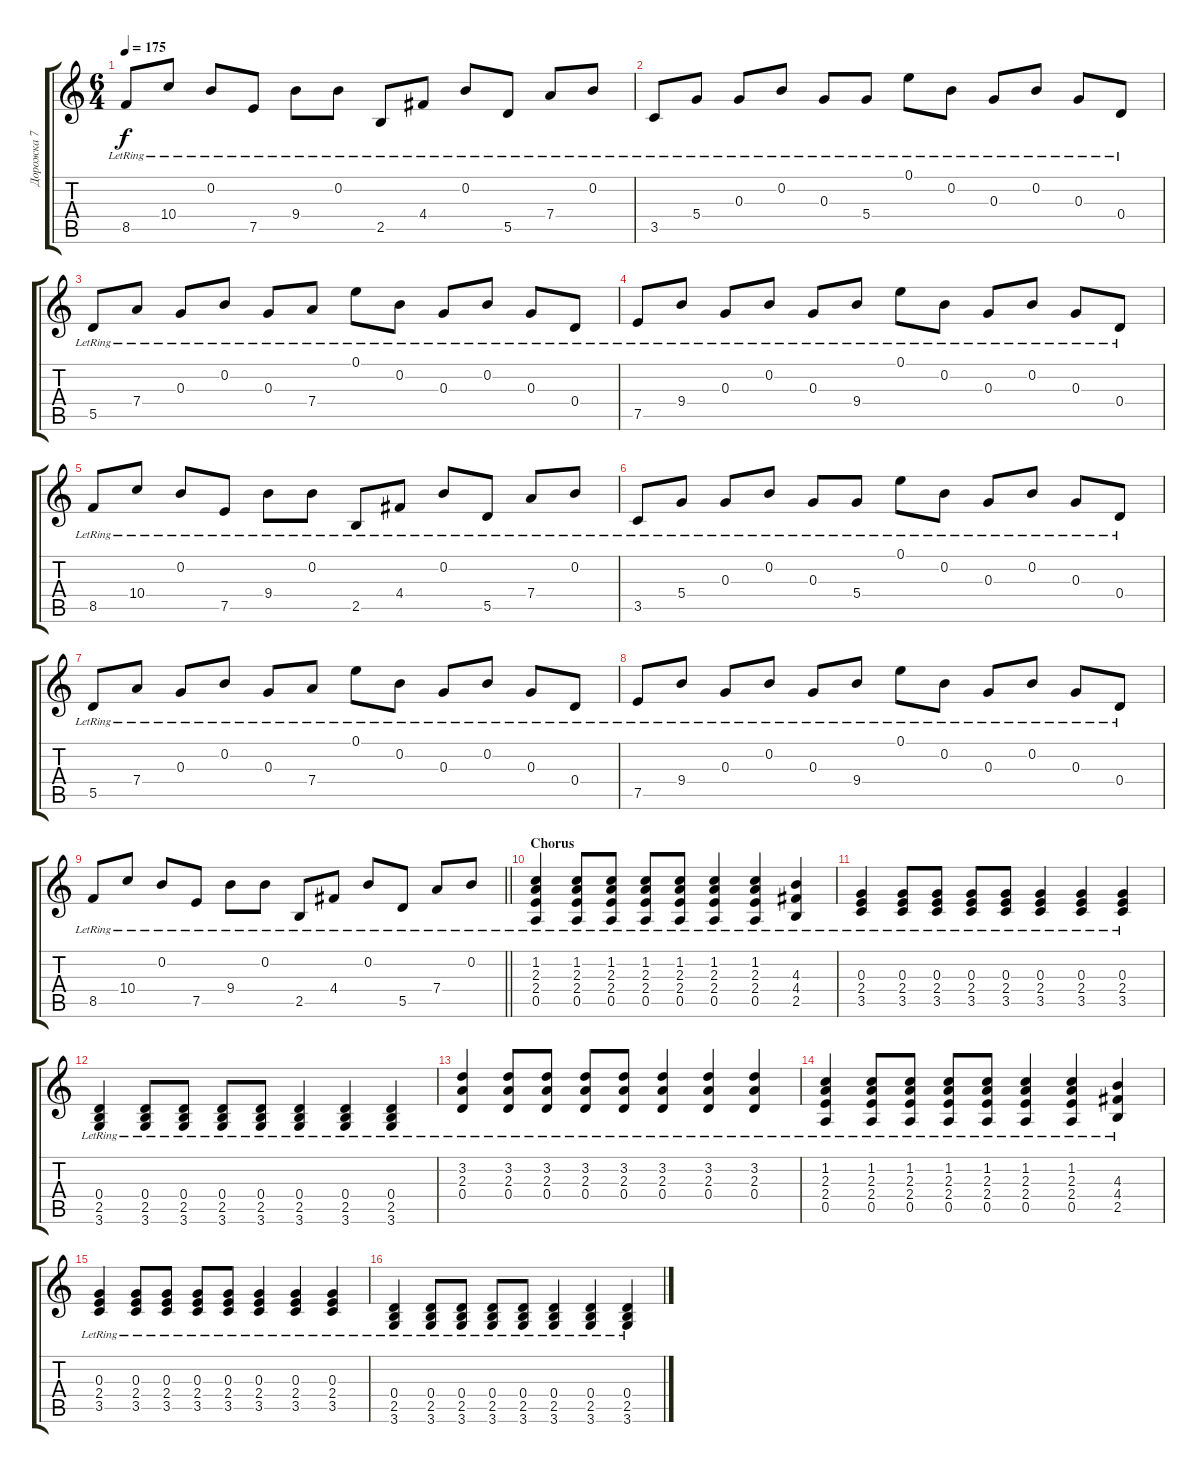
\track ("Дорожка 7" "Дорожка 7") {instrument acousticguitarsteel}
\staff {score tabs}
\tuning (E4 B3 G3 D3 A2 E2) {hide}
\ts (6 4)
\tempo 175
\clef g2
\ks c
8.5{lr}.8{dy f} 10.4{lr}.8 0.2{lr}.8 7.5{lr}.8 9.4{lr}.8 0.2{lr}.8 2.5{lr}.8 4.4{lr}.8 0.2{lr}.8 5.5{lr}.8 7.4{lr}.8 0.2{lr}.8 |
3.5{lr}.8 5.4{lr}.8 0.3{lr}.8 0.2{lr}.8 0.3{lr}.8 5.4{lr}.8 0.1{lr}.8 0.2{lr}.8 0.3{lr}.8 0.2{lr}.8 0.3{lr}.8 0.4{lr}.8 |
5.5{lr}.8 7.4{lr}.8 0.3{lr}.8 0.2{lr}.8 0.3{lr}.8 7.4{lr}.8 0.1{lr}.8 0.2{lr}.8 0.3{lr}.8 0.2{lr}.8 0.3{lr}.8 0.4{lr}.8 |
7.5{lr}.8 9.4{lr}.8 0.3{lr}.8 0.2{lr}.8 0.3{lr}.8 9.4{lr}.8 0.1{lr}.8 0.2{lr}.8 0.3{lr}.8 0.2{lr}.8 0.3{lr}.8 0.4{lr}.8 |
8.5{lr}.8 10.4{lr}.8 0.2{lr}.8 7.5{lr}.8 9.4{lr}.8 0.2{lr}.8 2.5{lr}.8 4.4{lr}.8 0.2{lr}.8 5.5{lr}.8 7.4{lr}.8 0.2{lr}.8 |
3.5{lr}.8 5.4{lr}.8 0.3{lr}.8 0.2{lr}.8 0.3{lr}.8 5.4{lr}.8 0.1{lr}.8 0.2{lr}.8 0.3{lr}.8 0.2{lr}.8 0.3{lr}.8 0.4{lr}.8 |
5.5{lr}.8 7.4{lr}.8 0.3{lr}.8 0.2{lr}.8 0.3{lr}.8 7.4{lr}.8 0.1{lr}.8 0.2{lr}.8 0.3{lr}.8 0.2{lr}.8 0.3{lr}.8 0.4{lr}.8 |
7.5{lr}.8 9.4{lr}.8 0.3{lr}.8 0.2{lr}.8 0.3{lr}.8 9.4{lr}.8 0.1{lr}.8 0.2{lr}.8 0.3{lr}.8 0.2{lr}.8 0.3{lr}.8 0.4{lr}.8 |
\barLineRight lightlight
8.5{lr}.8 10.4{lr}.8 0.2{lr}.8 7.5{lr}.8 9.4{lr}.8 0.2{lr}.8 2.5{lr}.8 4.4{lr}.8 0.2{lr}.8 5.5{lr}.8 7.4{lr}.8 0.2{lr}.8 |
\section ("" "Chorus")
(1.2{lr} 2.3{lr} 2.4{lr} 0.5{lr}).4 (1.2{lr} 2.3{lr} 2.4{lr} 0.5{lr}).8 (1.2{lr} 2.3{lr} 2.4{lr} 0.5{lr}).8 (1.2{lr} 2.3{lr} 2.4{lr} 0.5{lr}).8 (1.2{lr} 2.3{lr} 2.4{lr} 0.5{lr}).8 (1.2{lr} 2.3{lr} 2.4{lr} 0.5{lr}).4 (1.2{lr} 2.3{lr} 2.4{lr} 0.5{lr}).4 (4.3{lr} 4.4{lr} 2.5{lr}).4 |
(0.3{lr} 2.4{lr} 3.5{lr}).4 (0.3{lr} 2.4{lr} 3.5{lr}).8 (0.3{lr} 2.4{lr} 3.5{lr}).8 (0.3{lr} 2.4{lr} 3.5{lr}).8 (0.3{lr} 2.4{lr} 3.5{lr}).8 (0.3{lr} 2.4{lr} 3.5{lr}).4 (0.3{lr} 2.4{lr} 3.5{lr}).4 (0.3{lr} 2.4{lr} 3.5{lr}).4 |
(0.4{lr} 2.5{lr} 3.6{lr}).4 (0.4{lr} 2.5{lr} 3.6{lr}).8 (0.4{lr} 2.5{lr} 3.6{lr}).8 (0.4{lr} 2.5{lr} 3.6{lr}).8 (0.4{lr} 2.5{lr} 3.6{lr}).8 (0.4{lr} 2.5{lr} 3.6{lr}).4 (0.4{lr} 2.5{lr} 3.6{lr}).4 (0.4{lr} 2.5{lr} 3.6{lr}).4 |
(3.2{lr} 2.3{lr} 0.4{lr}).4 (3.2{lr} 2.3{lr} 0.4{lr}).8 (3.2{lr} 2.3{lr} 0.4{lr}).8 (3.2{lr} 2.3{lr} 0.4{lr}).8 (3.2{lr} 2.3{lr} 0.4{lr}).8 (3.2{lr} 2.3{lr} 0.4{lr}).4 (3.2{lr} 2.3{lr} 0.4{lr}).4 (3.2{lr} 2.3{lr} 0.4{lr}).4 |
(1.2{lr} 2.3{lr} 2.4{lr} 0.5{lr}).4 (1.2{lr} 2.3{lr} 2.4{lr} 0.5{lr}).8 (1.2{lr} 2.3{lr} 2.4{lr} 0.5{lr}).8 (1.2{lr} 2.3{lr} 2.4{lr} 0.5{lr}).8 (1.2{lr} 2.3{lr} 2.4{lr} 0.5{lr}).8 (1.2{lr} 2.3{lr} 2.4{lr} 0.5{lr}).4 (1.2{lr} 2.3{lr} 2.4{lr} 0.5{lr}).4 (4.3{lr} 4.4{lr} 2.5{lr}).4 |
(0.3{lr} 2.4{lr} 3.5{lr}).4 (0.3{lr} 2.4{lr} 3.5{lr}).8 (0.3{lr} 2.4{lr} 3.5{lr}).8 (0.3{lr} 2.4{lr} 3.5{lr}).8 (0.3{lr} 2.4{lr} 3.5{lr}).8 (0.3{lr} 2.4{lr} 3.5{lr}).4 (0.3{lr} 2.4{lr} 3.5{lr}).4 (0.3{lr} 2.4{lr} 3.5{lr}).4 |
(0.4{lr} 2.5{lr} 3.6{lr}).4 (0.4{lr} 2.5{lr} 3.6{lr}).8 (0.4{lr} 2.5{lr} 3.6{lr}).8 (0.4{lr} 2.5{lr} 3.6{lr}).8 (0.4{lr} 2.5{lr} 3.6{lr}).8 (0.4{lr} 2.5{lr} 3.6{lr}).4 (0.4{lr} 2.5{lr} 3.6{lr}).4 (0.4{lr} 2.5{lr} 3.6{lr}).4
